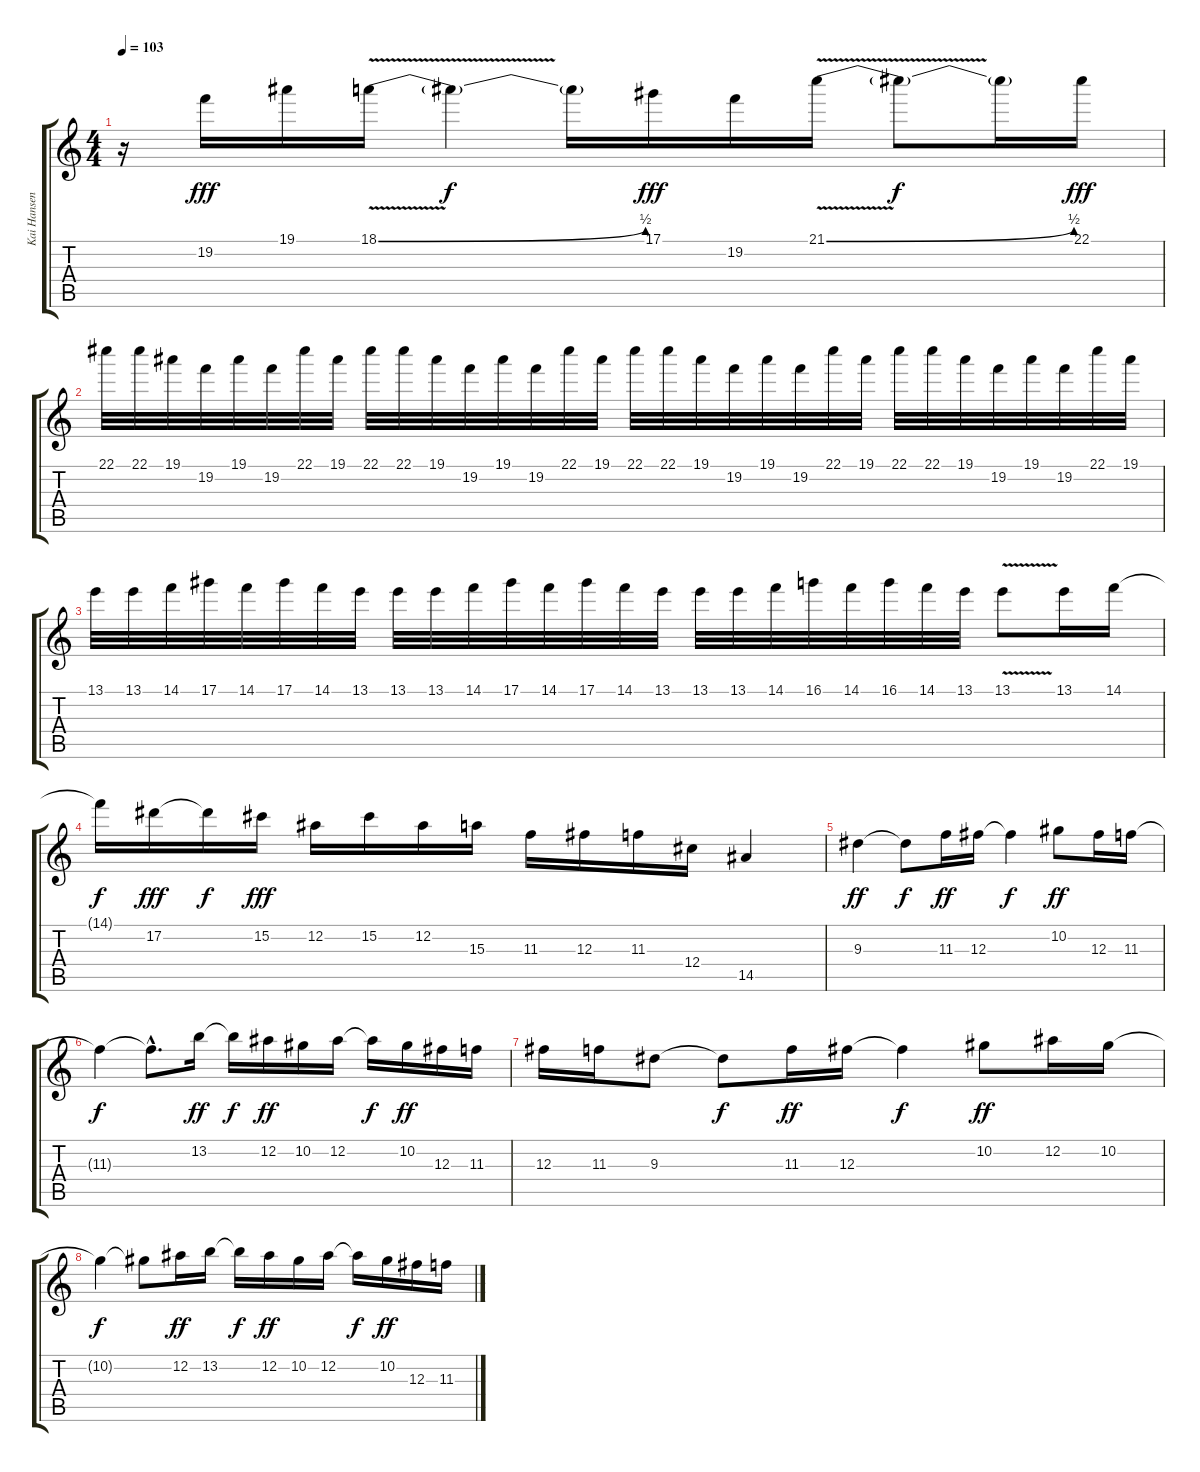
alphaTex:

\track ("Kai Hansen - Guitar" "Kai Hansen") {instrument distortionguitar}
\staff {score tabs}
\tuning (Eb4 Bb3 Gb3 Db3 Ab2 Eb2) {hide}
\ts (4 4)
\tempo 103
\clef g2
\ks c
r.16{dy fff} 19.2.16 19.1.16 18.1{be (bend 0 0 60 2) v}.16 18.1{t}.4{dy f} 18.1{t}.16 17.1.16{dy fff} 19.2.16 21.1{be (bend 0 0 60 2) v}.16 21.1{t}.8{dy f} 21.1{t}.16 22.1.16{dy fff} |
22.1.32 22.1.32 19.1.32 19.2.32 19.1.32 19.2.32 22.1.32 19.1.32 22.1.32 22.1.32 19.1.32 19.2.32 19.1.32 19.2.32 22.1.32 19.1.32 22.1.32 22.1.32 19.1.32 19.2.32 19.1.32 19.2.32 22.1.32 19.1.32 22.1.32 22.1.32 19.1.32 19.2.32 19.1.32 19.2.32 22.1.32 19.1.32 |
13.1.32 13.1.32 14.1.32 17.1.32 14.1.32 17.1.32 14.1.32 13.1.32 13.1.32 13.1.32 14.1.32 17.1.32 14.1.32 17.1.32 14.1.32 13.1.32 13.1.32 13.1.32 14.1.32 16.1.32 14.1.32 16.1.32 14.1.32 13.1.32 13.1{v}.8 13.1.16 14.1.16 |
14.1{t}.16{dy f} 17.2.16{dy fff} 17.2{t}.16{dy f} 15.2.16{dy fff} 12.2.16 15.2.16 12.2.16 15.3.16 11.3.16 12.3.16 11.3.16 12.4.16 14.5.4 |
9.3.4{dy ff} 9.3{t}.8{dy f} 11.3.16{dy ff} 12.3.16 12.3{t}.4{dy f} 10.2.8{dy ff} 12.3.16 11.3.16 |
11.3{t}.4{dy f} 11.3{hac t}.8{d} 13.2.16{dy ff} 13.2{t}.16{dy f} 12.2.16{dy ff} 10.2.16 12.2.16 12.2{t}.16{dy f} 10.2.16{dy ff} 12.3.16 11.3.16 |
12.3.16 11.3.16 9.3.8 9.3{t}.8{dy f} 11.3.16{dy ff} 12.3.16 12.3{t}.4{dy f} 10.2.8{dy ff} 12.2.16 10.2.16 |
10.2{t}.4{dy f} 10.2{t}.8 12.2.16{dy ff} 13.2.16 13.2{t}.16{dy f} 12.2.16{dy ff} 10.2.16 12.2.16 12.2{t}.16{dy f} 10.2.16{dy ff} 12.3.16 11.3.16
